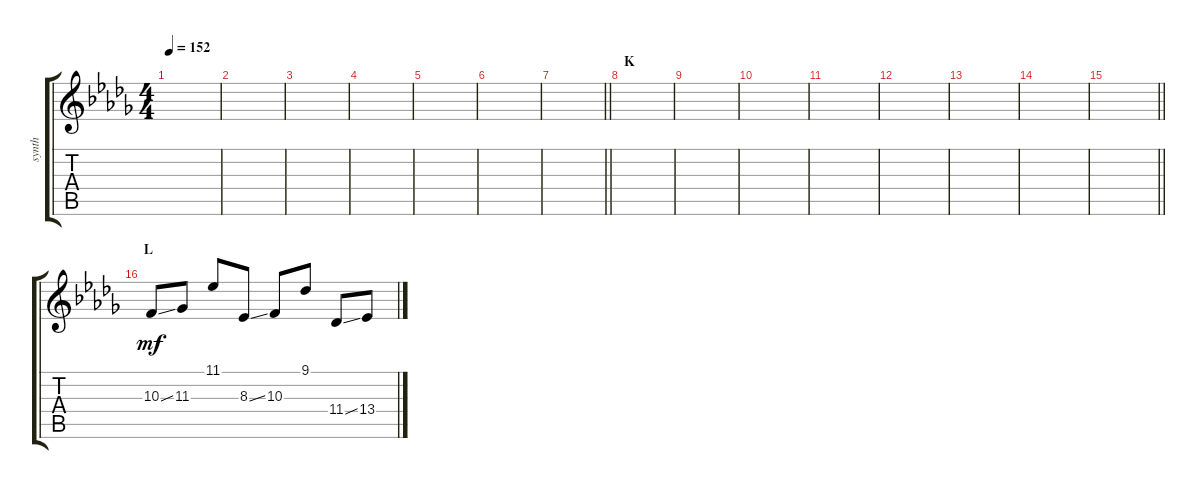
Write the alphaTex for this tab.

\track ("synth" "synth") {instrument tremolostrings}
\staff {score tabs}
\tuning (E4 B3 G3 D3 A2 E2) {hide}
\ts (4 4)
\tempo 152
\clef g2
\ks db
|
|
|
|
|
|
\barLineRight lightlight
|
\section ("" "K")
|
|
|
|
|
|
|
\barLineRight lightlight
|
\section ("" "L")
10.3{ss}.8{dy mf} 11.3.8 11.1.8 8.3{ss}.8 10.3.8 9.1.8 11.4{ss}.8 13.4.8
